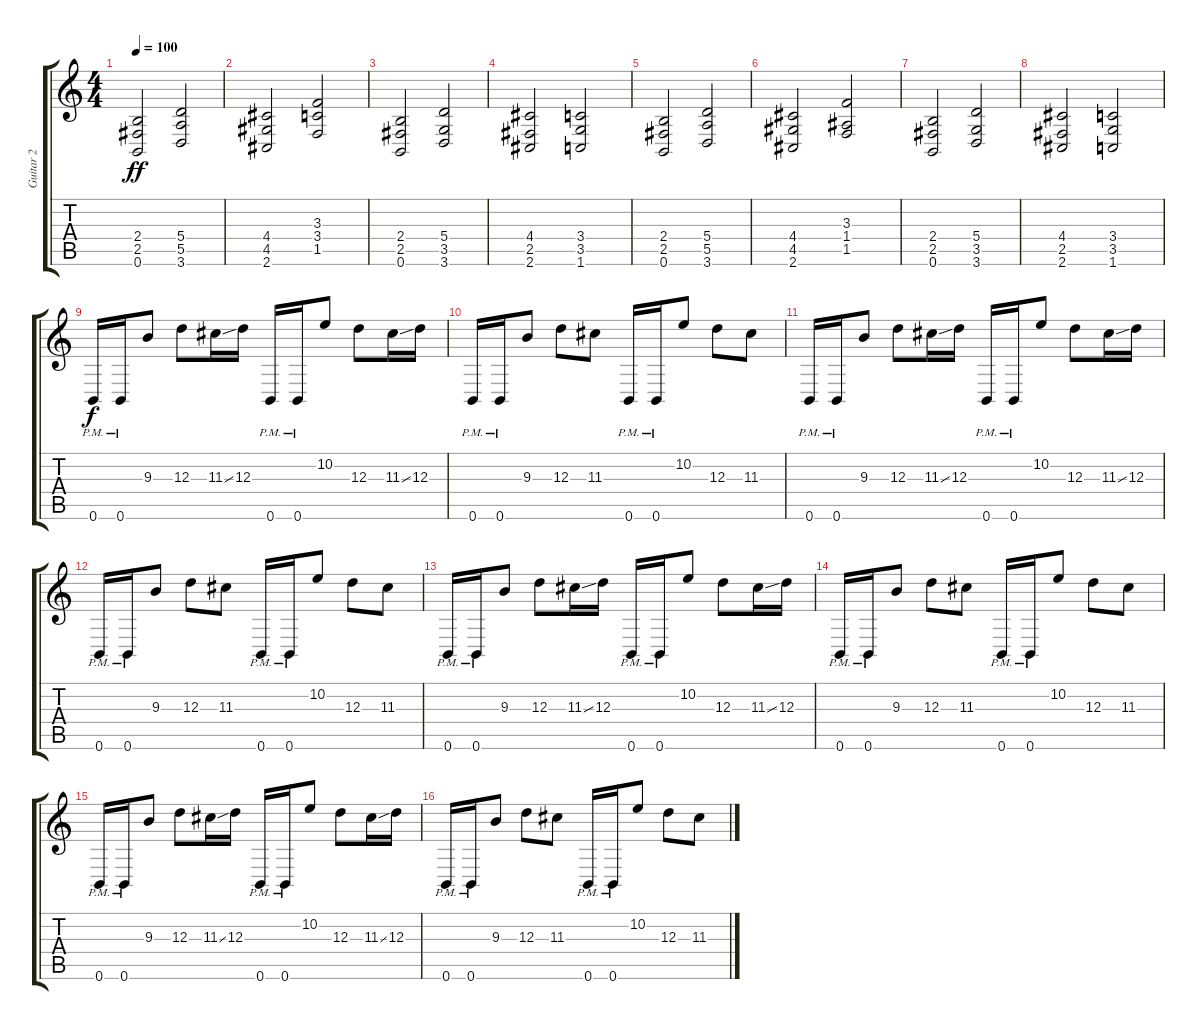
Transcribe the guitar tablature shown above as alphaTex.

\track ("Guitar 2" "Guitar 2") {instrument distortionguitar}
\staff {score tabs}
\tuning (B3 Gb3 D3 A2 E2 B1) {hide}
\ts (4 4)
\tempo 100
\clef g2
\ks c
(2.4 2.5 0.6).2{dy ff} (5.4 5.5 3.6).2 |
(4.4 4.5 2.6).2 (3.3 3.4 1.5).2 |
(2.4 2.5 0.6).2 (5.4 3.5 3.6).2 |
(4.4 2.5 2.6).2 (3.4 3.5 1.6).2 |
(2.4 2.5 0.6).2 (5.4 5.5 3.6).2 |
(4.4 4.5 2.6).2 (3.3 1.4 1.5).2 |
(2.4 2.5 0.6).2 (5.4 3.5 3.6).2 |
(4.4 2.5 2.6).2 (3.4 3.5 1.6).2 |
0.6{pm}.16{dy f} 0.6{pm}.16 9.3.8 12.3.8 11.3{ss}.16 12.3.16 0.6{pm}.16 0.6{pm}.16 10.2.8 12.3.8 11.3{ss}.16 12.3.16 |
0.6{pm}.16 0.6{pm}.16 9.3.8 12.3.8 11.3.8 0.6{pm}.16 0.6{pm}.16 10.2.8 12.3.8 11.3.8 |
0.6{pm}.16 0.6{pm}.16 9.3.8 12.3.8 11.3{ss}.16 12.3.16 0.6{pm}.16 0.6{pm}.16 10.2.8 12.3.8 11.3{ss}.16 12.3.16 |
0.6{pm}.16 0.6{pm}.16 9.3.8 12.3.8 11.3.8 0.6{pm}.16 0.6{pm}.16 10.2.8 12.3.8 11.3.8 |
0.6{pm}.16 0.6{pm}.16 9.3.8 12.3.8 11.3{ss}.16 12.3.16 0.6{pm}.16 0.6{pm}.16 10.2.8 12.3.8 11.3{ss}.16 12.3.16 |
0.6{pm}.16 0.6{pm}.16 9.3.8 12.3.8 11.3.8 0.6{pm}.16 0.6{pm}.16 10.2.8 12.3.8 11.3.8 |
0.6{pm}.16 0.6{pm}.16 9.3.8 12.3.8 11.3{ss}.16 12.3.16 0.6{pm}.16 0.6{pm}.16 10.2.8 12.3.8 11.3{ss}.16 12.3.16 |
0.6{pm}.16 0.6{pm}.16 9.3.8 12.3.8 11.3.8 0.6{pm}.16 0.6{pm}.16 10.2.8 12.3.8 11.3.8
